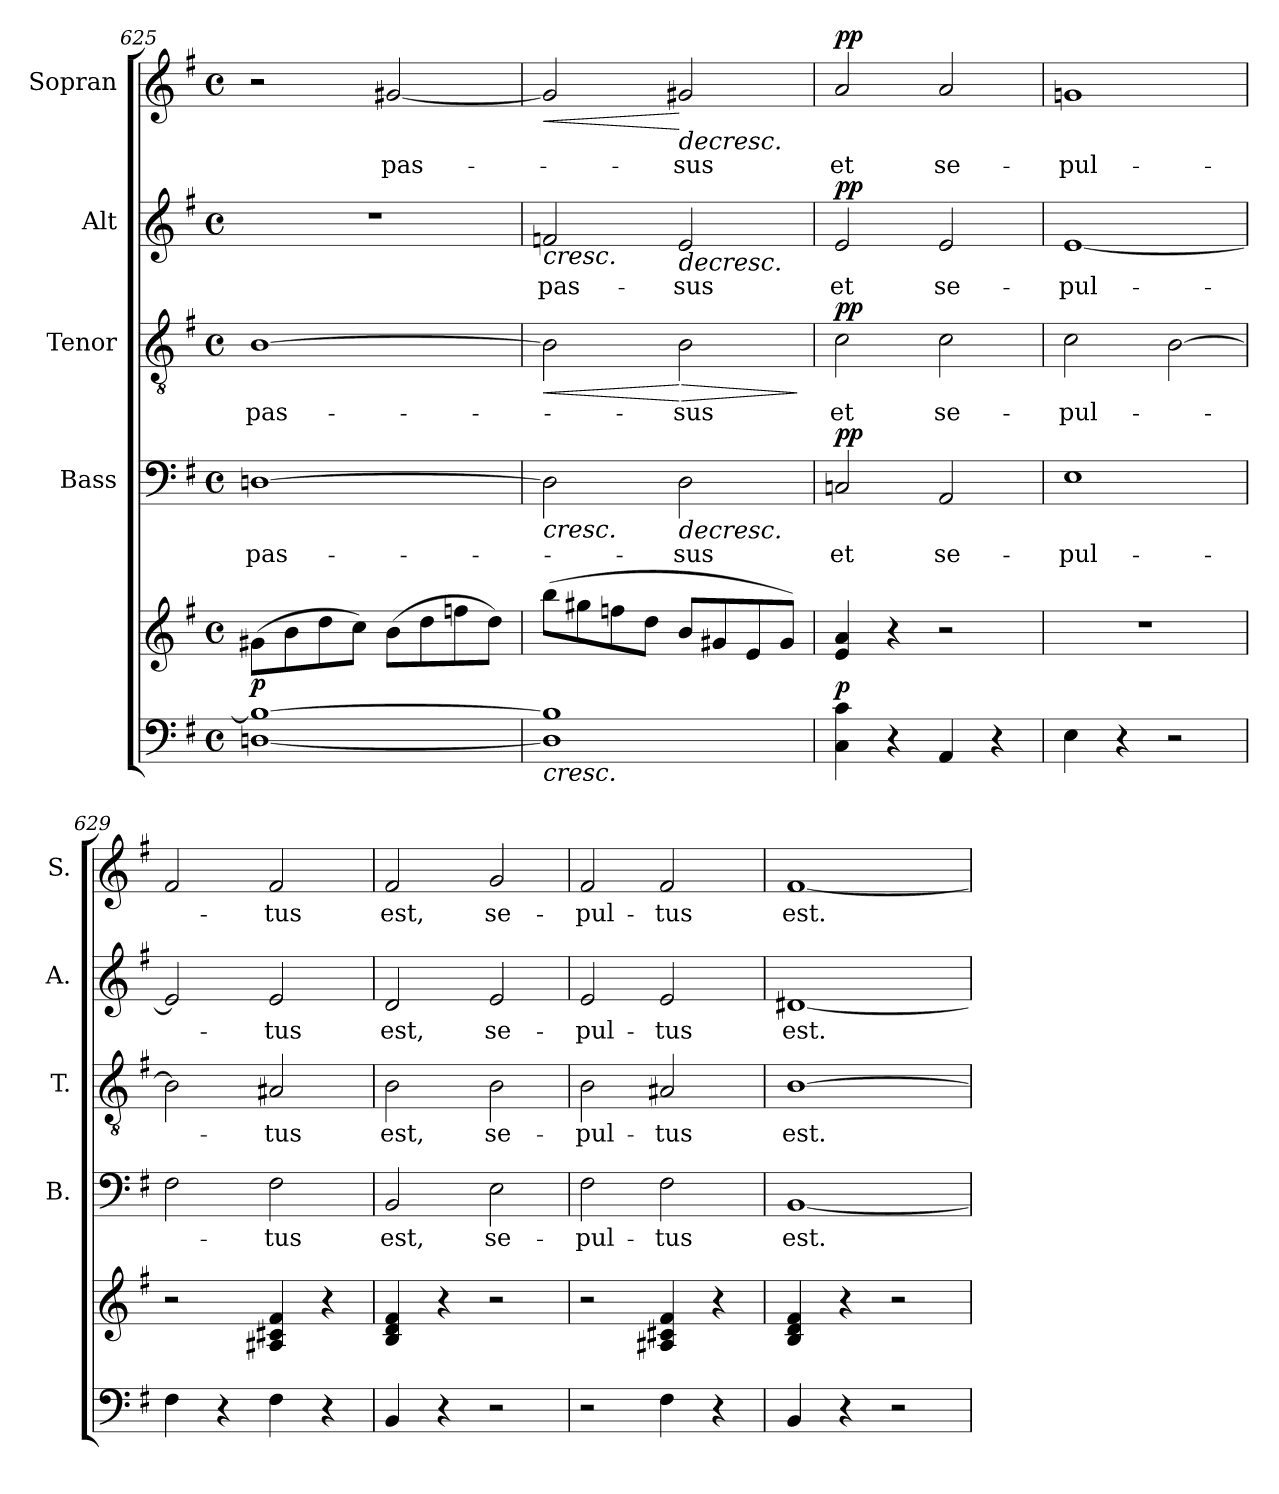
**kern	**kern	**dynam	**kern	**text	**dynam	**kern	**text	**dynam	**kern	**text	**dynam	**kern	**text	**dynam
*part5	*part5	*part5	*part4	*part4	*part4	*part3	*part3	*part3	*part2	*part2	*part2	*part1	*part1	*part1
*staff6	*staff5	*staff5/6	*staff4	*staff4	*staff4	*staff3	*staff3	*staff3	*staff2	*staff2	*staff2	*staff1	*staff1	*staff1
*	*	*	*I"Bass	*	*	*I"Tenor	*	*	*I"Alt	*	*	*I"Sopran	*	*
*	*	*	*I'B.	*	*	*I'T.	*	*	*I'A.	*	*	*I'S.	*	*
*clefF4	*clefG2	*	*clefF4	*	*	*clefGv2	*	*	*clefG2	*	*	*clefG2	*	*
*k[f#]	*k[f#]	*	*k[f#]	*	*	*k[f#]	*	*	*k[f#]	*	*	*k[f#]	*	*
*G:	*G:	*	*G:	*	*	*G:	*	*	*G:	*	*	*G:	*	*
*M4/4	*M4/4	*	*M4/4	*	*	*M4/4	*	*	*M4/4	*	*	*M4/4	*	*
*met(c)	*met(c)	*	*met(c)	*	*	*met(c)	*	*	*met(c)	*	*	*met(c)	*	*
=625	=625	=625	=625	=625	=625	=625	=625	=625	=625	=625	=625	=625	=625	=625
*^	*	*	*	*	*	*	*	*	*	*	*	*	*	*
!	!	!	!LO:DY:b	!	!LO:LY:b	!	!	!LO:LY:b	!	!	!	!	!	!	!
1B_	[<1Dn	(>8g#X\L	p	[1Dn	pas-	.	[1B	pas-	.	1r	.	.	2r	.	.
.	.	8b\	.	.	.	.	.	.	.	.	.	.	.	.	.
.	.	8dd\	.	.	.	.	.	.	.	.	.	.	.	.	.
.	.	8cc\J)	.	.	.	.	.	.	.	.	.	.	.	.	.
!	!	!	!	!	!	!	!	!	!	!	!	!	!	!LO:LY:b	!
.	.	(>8b\L	.	.	.	.	.	.	.	.	.	.	[2g#X/	pas-	.
.	.	8dd\	.	.	.	.	.	.	.	.	.	.	.	.	.
.	.	8ffn\	.	.	.	.	.	.	.	.	.	.	.	.	.
.	.	8dd\J)	.	.	.	.	.	.	.	.	.	.	.	.	.
=626	=626	=626	=626	=626	=626	=626	=626	=626	=626	=626	=626	=626	=626	=626	=626
!	!	!	!LO:HP:b=2	!	!	!	!	!	!	!	!	!	!	!	!
!	!	!	!LO:HP:n=1:b=2	!	!	!LO:HP:b	!	!	!LO:HP:b	!	!LO:LY:b	!LO:HP:b	!	!	!LO:HP:b
1B]	1D]	(>8bb\L	< >	2D\]	.	<	2B\]	.	<	2fn/	pas-	<	2g#/]	.	<
.	.	8gg#X\	.	.	.	.	.	.	.	.	.	.	.	.	.
.	.	8ffn\	.	.	.	.	.	.	.	.	.	.	.	.	.
.	.	8dd\J	.	.	.	.	.	.	.	.	.	.	.	.	.
!	!	!	!	!	!LO:LY:b	!LO:HP:b	!	!LO:LY:b	!LO:HP:n=1:b	!	!LO:LY:b	!LO:HP:b	!	!LO:LY:b	!LO:HP:n=1:b
.	.	8b/L	.	2D\	-sus	>	2B\	-sus	[ >	2e/	-sus	>	2g#X/	-sus	[ >
.	.	8g#X/	.	.	.	.	.	.	.	.	.	.	.	.	.
.	.	8e/	.	.	.	.	.	.	.	.	.	.	.	.	.
.	.	8g#/J)	.	.	.	.	.	.	.	.	.	.	.	.	.
*v	*v	*	*	*	*	*	*	*	*	*	*	*	*	*	*
.	.	.	.	.	[	.	.	]	.	.	[	.	.	.
=627	=627	=627	=627	=627	=627	=627	=627	=627	=627	=627	=627	=627	=627	=627
!	!	!LO:DY:a=2	!	!LO:LY:b	!LO:DY:a	!	!LO:LY:b	!LO:DY:a	!	!LO:LY:b	!LO:DY:a	!	!LO:LY:b	!LO:DY:a
4C\ 4c\	4e/ 4a/	p	2Cn/	et	pp	2c\	et	pp	2e/	et	pp	2a/	et	pp
4r	4r	[	.	.	.	.	.	.	.	.	.	.	.	.
!	!	!	!	!LO:LY:b	!	!	!LO:LY:b	!	!	!LO:LY:b	!	!	!LO:LY:b	!
4AA/	2r	]	2AA/	se-	]	2c\	se-	.	2e/	se-	]	2a/	se-	]
4r	.	.	.	.	.	.	.	.	.	.	.	.	.	.
=628	=628	=628	=628	=628	=628	=628	=628	=628	=628	=628	=628	=628	=628	=628
!	!	!	!	!LO:LY:b	!	!	!LO:LY:b	!	!	!LO:LY:b	!	!	!LO:LY:b	!
4E\	1r	.	1E	-pul-	.	2c\	-pul-	.	[1e	-pul-	.	1gn	-pul-	.
4r	.	.	.	.	.	.	.	.	.	.	.	.	.	.
2r	.	.	.	.	.	[2B\	.	.	.	.	.	.	.	.
!!LO:PB:g=z
=629	=629	=629	=629	=629	=629	=629	=629	=629	=629	=629	=629	=629	=629	=629
4F#\	2r	.	2F#\	.	.	2B\]	.	.	2e/]	.	.	2f#/	.	.
4r	.	.	.	.	.	.	.	.	.	.	.	.	.	.
!	!	!	!	!LO:LY:b	!	!	!LO:LY:b	!	!	!LO:LY:b	!	!	!LO:LY:b	!
4F#\	4A#X/ 4c#X/ 4f#/	.	2F#\	-tus	.	2A#X/	-tus	.	2e/	-tus	.	2f#/	-tus	.
4r	4r	.	.	.	.	.	.	.	.	.	.	.	.	.
=630	=630	=630	=630	=630	=630	=630	=630	=630	=630	=630	=630	=630	=630	=630
!	!	!	!	!LO:LY:b	!	!	!LO:LY:b	!	!	!LO:LY:b	!	!	!LO:LY:b	!
4BB/	4B/ 4d/ 4f#/	.	2BB/	est,	.	2B\	est,	.	2d/	est,	.	2f#/	est,	.
4r	4r	.	.	.	.	.	.	.	.	.	.	.	.	.
!	!	!	!	!LO:LY:b	!	!	!LO:LY:b	!	!	!LO:LY:b	!	!	!LO:LY:b	!
2r	2r	.	2E\	se-	.	2B\	se-	.	2e/	se-	.	2g/	se-	.
=631	=631	=631	=631	=631	=631	=631	=631	=631	=631	=631	=631	=631	=631	=631
!	!	!	!	!LO:LY:b	!	!	!LO:LY:b	!	!	!LO:LY:b	!	!	!LO:LY:b	!
2r	2r	.	2F#\	-pul-	.	2B\	-pul-	.	2e/	-pul-	.	2f#/	-pul-	.
!	!	!	!	!LO:LY:b	!	!	!LO:LY:b	!	!	!LO:LY:b	!	!	!LO:LY:b	!
4F#\	4A#X/ 4c#X/ 4f#/	.	2F#\	-tus	.	2A#X/	-tus	.	2e/	-tus	.	2f#/	-tus	.
4r	4r	.	.	.	.	.	.	.	.	.	.	.	.	.
=632	=632	=632	=632	=632	=632	=632	=632	=632	=632	=632	=632	=632	=632	=632
!	!	!	!	!LO:LY:b	!	!	!LO:LY:b	!	!	!LO:LY:b	!	!	!LO:LY:b	!
4BB/	4B/ 4d/ 4f#/	.	[1BB	est.	.	[1B	est.	.	[1d#X	est.	.	[1f#	est.	.
4r	4r	.	.	.	.	.	.	.	.	.	.	.	.	.
2r	2r	.	.	.	.	.	.	.	.	.	.	.	.	.
=	=	=	=	=	=	=	=	=	=	=	=	=	=	=
*-	*-	*-	*-	*-	*-	*-	*-	*-	*-	*-	*-	*-	*-	*-
